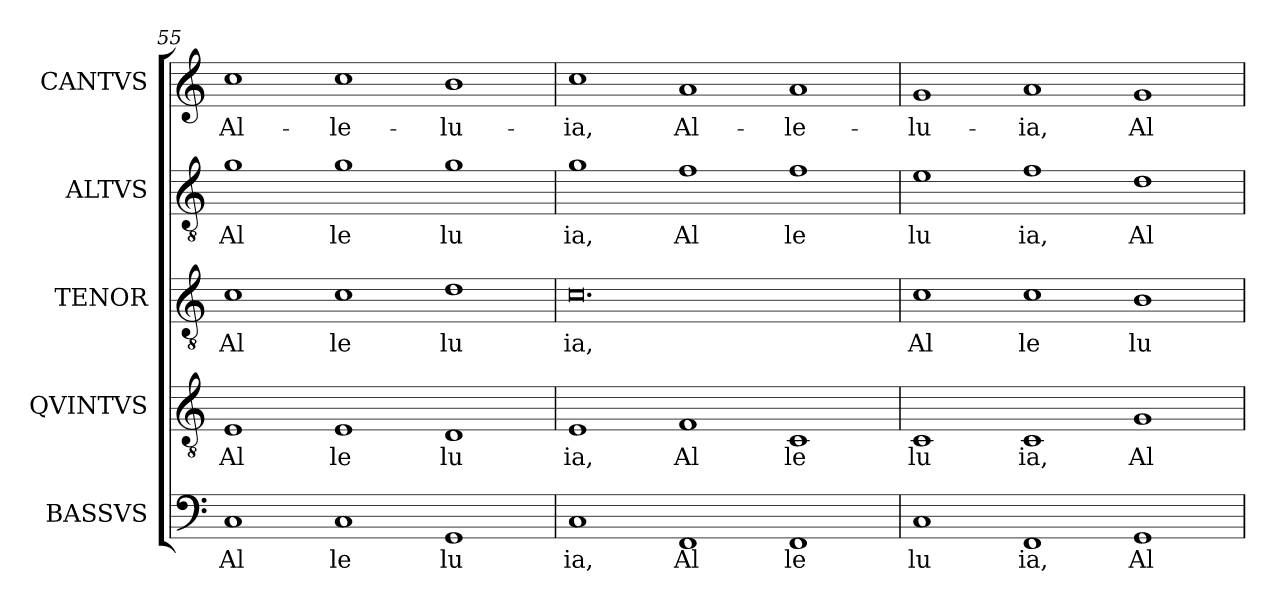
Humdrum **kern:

**kern	**text	**kern	**text	**kern	**text	**kern	**text	**kern	**text
*part5	*part5	*part4	*part4	*part3	*part3	*part2	*part2	*part1	*part1
*staff5	*staff5	*staff4	*staff4	*staff3	*staff3	*staff2	*staff2	*staff1	*staff1
*I"BASSVS	*	*I"QVINTVS	*	*I"TENOR	*	*I"ALTVS	*	*I"CANTVS	*
*clefF4	*	*clefGv2	*	*clefGv2	*	*clefGv2	*	*clefG2	*
*k[]	*	*k[]	*	*k[]	*	*k[]	*	*k[]	*
*C:	*	*C:	*	*C:	*	*C:	*	*C:	*
=55	=55	=55	=55	=55	=55	=55	=55	=55	=55
!	!LO:LY:b:cj	!	!LO:LY:b:cj	!	!LO:LY:b:cj	!	!LO:LY:b:cj	!	!LO:LY:b:cj
1C	Al	1E	Al	1c	Al	1g	Al	1cc	Al-
!	!LO:LY:b:cj	!	!LO:LY:b:cj	!	!LO:LY:b:cj	!	!LO:LY:b:cj	!	!LO:LY:b:cj
1C	le	1E	le	1c	le	1g	le	1cc	-le-
!	!LO:LY:b:cj	!	!LO:LY:b:cj	!	!LO:LY:b:cj	!	!LO:LY:b:cj	!	!LO:LY:b:cj
1GG	lu	1D	lu	1d	lu	1g	lu	1b	-lu-
=56	=56	=56	=56	=56	=56	=56	=56	=56	=56
!	!LO:LY:b:cj	!	!LO:LY:b:cj	!	!LO:LY:b:cj	!	!LO:LY:b:cj	!	!LO:LY:b:cj
1C	ia,	1E	ia,	0.c	ia,	1g	ia,	1cc	-ia,
!	!LO:LY:b:cj	!	!LO:LY:b:cj	!	!	!	!LO:LY:b:cj	!	!LO:LY:b:cj
1FF	Al	1F	Al	.	.	1f	Al	1a	Al-
!	!LO:LY:b:cj	!	!LO:LY:b:cj	!	!	!	!LO:LY:b:cj	!	!LO:LY:b:cj
1FF	le	1C	le	.	.	1f	le	1a	-le-
=57	=57	=57	=57	=57	=57	=57	=57	=57	=57
!	!LO:LY:b:cj	!	!LO:LY:b:cj	!	!LO:LY:b:cj	!	!LO:LY:b:cj	!	!LO:LY:b:cj
1C	lu	1C	lu	1c	Al	1e	lu	1g	-lu-
!	!LO:LY:b:cj	!	!LO:LY:b:cj	!	!LO:LY:b:cj	!	!LO:LY:b:cj	!	!LO:LY:b:cj
1FF	ia,	1C	ia,	1c	le	1f	ia,	1a	-ia,
!	!LO:LY:b:cj	!	!LO:LY:b:cj	!	!LO:LY:b:cj	!	!LO:LY:b:cj	!	!LO:LY:b:cj
1GG	Al	1G	Al	1B	lu	1d	Al	1g	Al-
=	=	=	=	=	=	=	=	=	=
*-	*-	*-	*-	*-	*-	*-	*-	*-	*-
